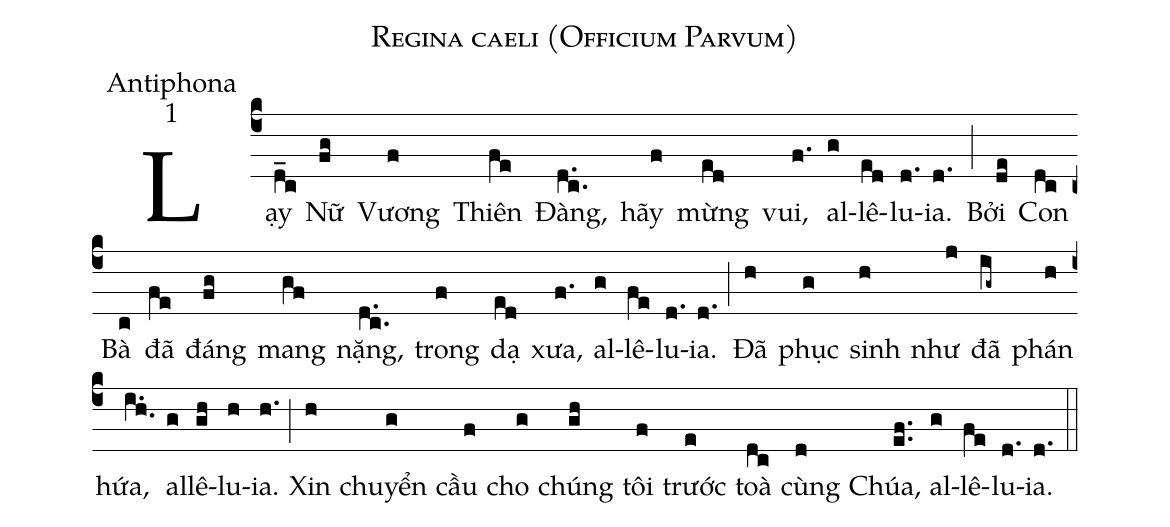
name:Regina caeli (Officium Parvum);
office-part:Antiphona;
mode:1;
%%
(c4)Lạy(d_c) Nữ(fg) Vương(f) Thiên(fe) Đàng,(d.c.) hãy(f) mừng(ed) vui,(f.) al(g)lê(ed)lu(d.)ia.(d.) (;)
Bởi(de) Con(dc) Bà(c) đã(fe) đáng(fg) mang(gf) nặng,(d.c.) trong(f) dạ(ed) xưa,(f.) al(g)lê(fe)lu(d.)ia.(d.) (;)
Đã(h) phục(g) sinh(h) như(j) đã(ig~) phán(h) hứa,(i.h.) al(g)lê(gh)lu(h)ia.(h.) (;)
Xin(h) chuyển(g) cầu(f) cho(g) chúng(gh) tôi(f) trước(e) toà(dc) cùng(d) Chúa,(e.f.) al(g)lê(fe)lu(d.)ia.(d.) (::)
